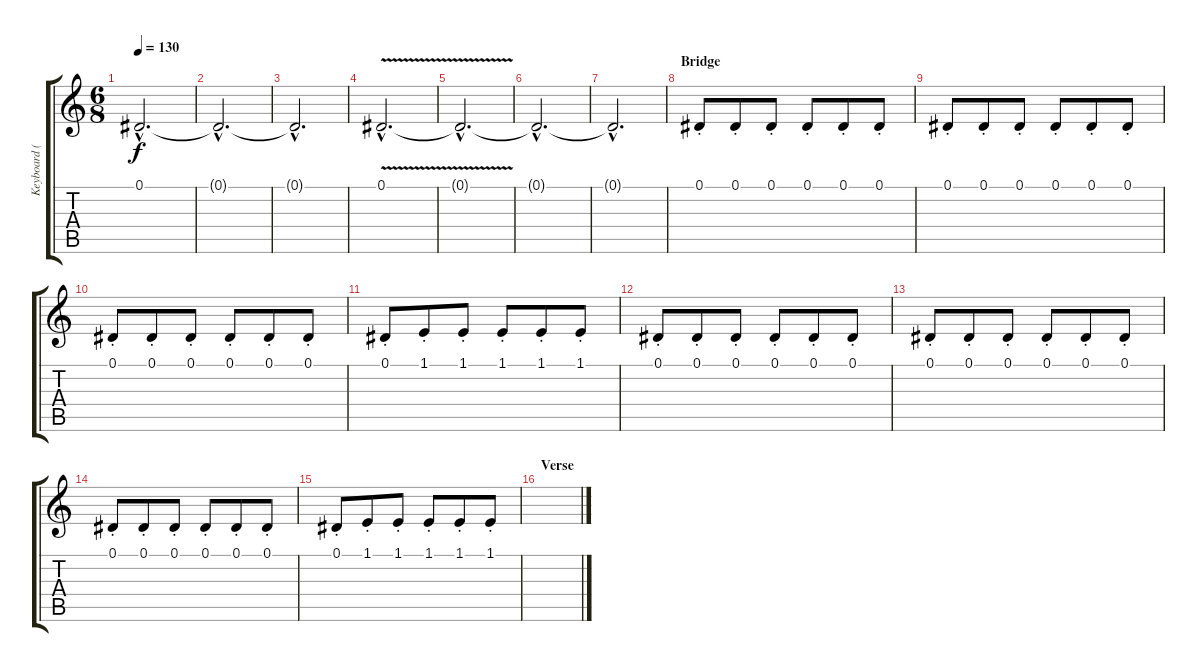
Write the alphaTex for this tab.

\track ("Keyboard (Left)" "Keyboard (") {instrument piccolo}
\staff {score tabs}
\tuning (Eb4 Bb3 Gb3 Db3 Ab2 Eb2) {hide}
\ts (6 8)
\tempo 130
\clef g2
\ks c
0.1{hac t}.2{d dy f} |
0.1{hac t}.2{d} |
0.1{hac t}.2{d} |
0.1{v hac}.2{d} |
0.1{hac t}.2{d} |
0.1{hac t}.2{d} |
0.1{hac t}.2{d} |
\section ("" "Bridge")
0.1{st}.8{volume 7} 0.1{st}.8 0.1{st}.8 0.1{st}.8 0.1{st}.8 0.1{st}.8 |
0.1{st}.8 0.1{st}.8 0.1{st}.8 0.1{st}.8 0.1{st}.8 0.1{st}.8 |
0.1{st}.8 0.1{st}.8 0.1{st}.8 0.1{st}.8 0.1{st}.8 0.1{st}.8 |
0.1{st}.8 1.1{st}.8 1.1{st}.8 1.1{st}.8 1.1{st}.8 1.1{st}.8 |
0.1{st}.8{volume 7} 0.1{st}.8 0.1{st}.8 0.1{st}.8 0.1{st}.8 0.1{st}.8 |
0.1{st}.8 0.1{st}.8 0.1{st}.8 0.1{st}.8 0.1{st}.8 0.1{st}.8 |
0.1{st}.8 0.1{st}.8 0.1{st}.8 0.1{st}.8 0.1{st}.8 0.1{st}.8 |
0.1{st}.8 1.1{st}.8 1.1{st}.8 1.1{st}.8 1.1{st}.8 1.1{st}.8 |
\section ("" "Verse")
